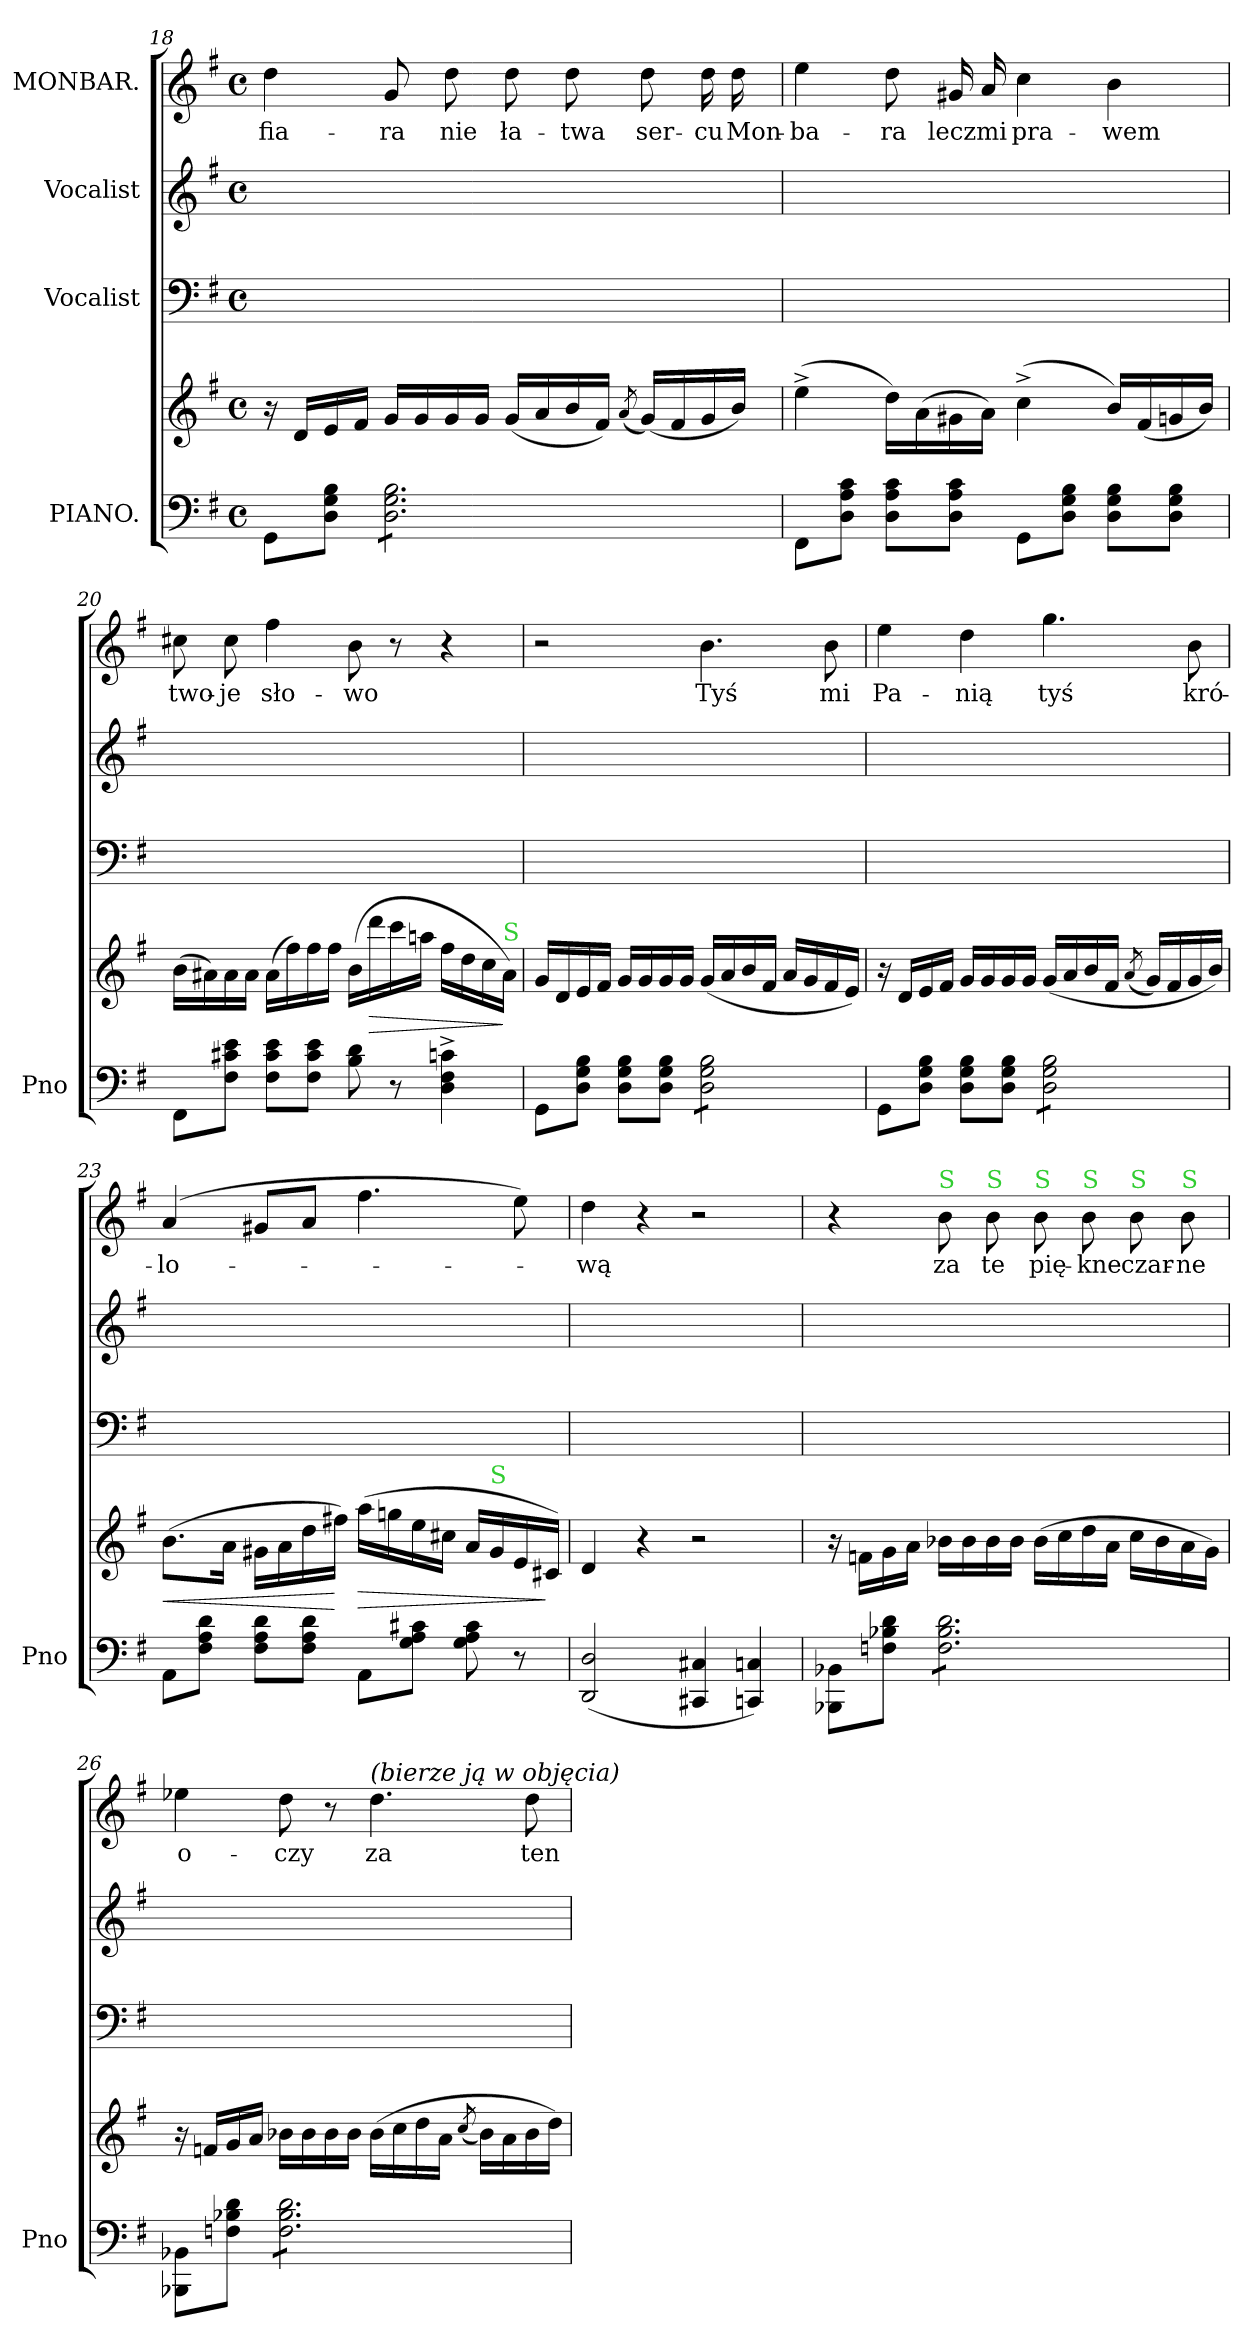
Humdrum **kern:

**kern	**kern	**dynam	**kern	**kern	**kern	**text
*part4	*part4	*part4	*part3	*part2	*part1	*part1
*staff5	*staff4	*staff4/5	*staff3	*staff2	*staff1	*staff1
*I"PIANO.	*	*	*I"Vocalist	*I"Vocalist	*I"MONBAR.	*
*I'Pno	*	*	*	*	*	*
*clefF4	*clefG2	*	*clefF4	*clefG2	*clefG2	*
*	*	*	*	*	*ITrd8c12	*
*k[f#]	*k[f#]	*	*k[f#]	*k[f#]	*k[f#]	*
*M4/4	*M4/4	*	*M4/4	*M4/4	*M4/4	*
*met(c)	*met(c)	*	*met(c)	*met(c)	*met(c)	*
=18	=18	=18	=18	=18	=18	=18
8GG\L	16r	.	1ryy	1ryy	4d\	-fia-
.	16d/LL	.	.	.	.	.
8D\ 8G\ 8B\J	16e/	.	.	.	.	.
.	16f#/JJ	.	.	.	.	.
*tremolo	*	*	*	*	*	*
8D\ 8G\ 8B\L	16g/LL	.	.	.	8G/	-ra
.	16g/	.	.	.	.	.
8D\ 8G\ 8B\	16g/	.	.	.	8d\	nie
.	16g/JJ	.	.	.	.	.
8D\ 8G\ 8B\	(16g/LL	.	.	.	8d\	ła-
.	16a/	.	.	.	.	.
8D\ 8G\ 8B\	16b/	.	.	.	8d\	-twa
.	16f#/JJ)	.	.	.	.	.
.	(8qa/	.	.	.	.	.
8D\ 8G\ 8B\	(16g/LL)	.	.	.	8d\	ser-
.	16f#/	.	.	.	.	.
8D\ 8G\ 8B\J	16g/	.	.	.	16d\	-cu
*Xtremolo	*	*	*	*	*	*
.	16b/JJ)	.	.	.	16d\	Mon-
=19	=19	=19	=19	=19	=19	=19
8FF#\L	(4ee^\	.	1ryy	1ryy	4e\	-ba-
8D\ 8A\ 8c\J	.	.	.	.	.	.
8D\ 8A\ 8c\L	16dd\LL)	.	.	.	8d\	-ra
.	(16a\	.	.	.	.	.
8D\ 8A\ 8c\J	16g#X\	.	.	.	16G#X/	lecz
.	16a\JJ)	.	.	.	16A/	mi
8GG\L	(4cc^\	.	.	.	4c\	pra-
8D\ 8G\ 8B\J	.	.	.	.	.	.
8D\ 8G\ 8B\L	16b/LL)	.	.	.	4B\	-wem
.	(16f#/	.	.	.	.	.
8D\ 8G\ 8B\J	16gn/	.	.	.	.	.
.	16b/JJ)	.	.	.	.	.
=20	=20	=20	=20	=20	=20	=20
8FF#\L	(16b\LL	.	1ryy	1ryy	8c#X\	two-
.	16a#X\)	.	.	.	.	.
8F#\ 8c#X\ 8e\J	16a#\	.	.	.	8c#\	-je
.	16a#\JJ	.	.	.	.	.
8F#\ 8c#\ 8e\L	(16a#\LL	.	.	.	4f#\	sło-
.	16ff#\)	.	.	.	.	.
8F#\ 8c#\ 8e\J	16ff#\	.	.	.	.	.
.	16ff#\JJ	.	.	.	.	.
8B\ 8d\	(16b\LL	.	.	.	8B\	-wo
.	16ddd\	>	.	.	.	.
8r	16ccc\	.	.	.	8r	.
.	16aan\JJ	.	.	.	.	.
4D^<\ 4F#^<\ 4cn^<\	16ff#\LL	.	.	.	4r	.
.	16dd\	.	.	.	.	.
.	16cc\	.	.	.	.	.
!	!LO:TX:a:color=limegreen:t=S	!	!	!	!	!
.	16a#\JJ)	]	.	.	.	.
=21	=21	=21	=21	=21	=21	=21
8GG\L	16g/LL	.	1ryy	1ryy	2r	.
.	16d/	.	.	.	.	.
8D\ 8G\ 8B\J	16e/	.	.	.	.	.
.	16f#/JJ	.	.	.	.	.
8D\ 8G\ 8B\L	16g/LL	.	.	.	.	.
.	16g/	.	.	.	.	.
8D\ 8G\ 8B\J	16g/	.	.	.	.	.
.	16g/JJ	.	.	.	.	.
*tremolo	*	*	*	*	*	*
8D\ 8G\ 8B\L	(16g/LL	.	.	.	4.B\	Tyś
.	16a/	.	.	.	.	.
8D\ 8G\ 8B\	16b/	.	.	.	.	.
.	16f#/JJ	.	.	.	.	.
8D\ 8G\ 8B\	16a/LL	.	.	.	.	.
.	16g/	.	.	.	.	.
8D\ 8G\ 8B\J	16f#/	.	.	.	8B\	mi
*Xtremolo	*	*	*	*	*	*
.	16e/JJ)	.	.	.	.	.
=22	=22	=22	=22	=22	=22	=22
8GG\L	16r	.	1ryy	1ryy	4e\	Pa-
.	16d/LL	.	.	.	.	.
8D\ 8G\ 8B\J	16e/	.	.	.	.	.
.	16f#/JJ	.	.	.	.	.
8D\ 8G\ 8B\L	16g/LL	.	.	.	4d\	-nią
.	16g/	.	.	.	.	.
8D\ 8G\ 8B\J	16g/	.	.	.	.	.
.	16g/JJ	.	.	.	.	.
*tremolo	*	*	*	*	*	*
8D\ 8G\ 8B\L	(16g/LL	.	.	.	4.g\	tyś
.	16a/	.	.	.	.	.
8D\ 8G\ 8B\	16b/	.	.	.	.	.
.	16f#/JJ	.	.	.	.	.
.	(8qa/	.	.	.	.	.
8D\ 8G\ 8B\	16g/LL)	.	.	.	.	.
.	16f#/	.	.	.	.	.
8D\ 8G\ 8B\J	16g/	.	.	.	8B\	kró-
*Xtremolo	*	*	*	*	*	*
.	16b/JJ)	.	.	.	.	.
=23	=23	=23	=23	=23	=23	=23
8AA\L	(8.b\L	<	1ryy	1ryy	(4A/	-lo-
8F#\ 8A\ 8d\J	.	.	.	.	.	.
.	16a\Jk	.	.	.	.	.
8F#\ 8A\ 8d\L	16g#X\LL	.	.	.	8G#X/L	.
.	16a\	.	.	.	.	.
8F#\ 8A\ 8d\J	16dd\	.	.	.	8A/J	.
.	16ff#X\JJ)	[	.	.	.	.
8AA\L	(16aa\LL	>	.	.	4.f#\	.
.	16ggn\	.	.	.	.	.
8G\ 8A\ 8c#X\J	16ee\	.	.	.	.	.
.	16cc#X\JJ	.	.	.	.	.
8G\ 8A\ 8c#\	16a/LL	.	.	.	.	.
!	!LO:TX:a:color=limegreen:t=S	!	!	!	!	!
.	16g#/	.	.	.	.	.
8r	16e/	.	.	.	8e\)	.
.	16c#X/JJ)	]	.	.	.	.
=24	=24	=24	=24	=24	=24	=24
(2DD/ 2D/	4d/	.	1ryy	1ryy	4d\	-wą
.	4r	.	.	.	4r	.
4CC#X/ 4C#X/	2r	.	.	.	2r	.
4CCn/ 4Cn/)	.	.	.	.	.	.
=25	=25	=25	=25	=25	=25	=25
8BBB-X\ 8BB-X\L	16r	.	1ryy	1ryy	4r	.
.	16fn\LL	.	.	.	.	.
8Fn\ 8B-X\ 8d\J	16g\	.	.	.	.	.
.	16a\JJ	.	.	.	.	.
!	!	!	!	!	!LO:TX:a:color=limegreen:t=S	!
*tremolo	*	*	*	*	*	*
8F\ 8B-\ 8d\L	16b-X\LL	.	.	.	8B\	za
.	16b-\	.	.	.	.	.
!	!	!	!	!	!LO:TX:a:color=limegreen:t=S	!
8F\ 8B-\ 8d\	16b-\	.	.	.	8B\	te
.	16b-\JJ	.	.	.	.	.
!	!	!	!	!	!LO:TX:a:color=limegreen:t=S	!
8F\ 8B-\ 8d\	(16b-\LL	.	.	.	8B\	pię-
.	16cc\	.	.	.	.	.
!	!	!	!	!	!LO:TX:a:color=limegreen:t=S	!
8F\ 8B-\ 8d\	16dd\	.	.	.	8B\	-kne
.	16a\JJ	.	.	.	.	.
!	!	!	!	!	!LO:TX:a:color=limegreen:t=S	!
8F\ 8B-\ 8d\	16cc\LL	.	.	.	8B\	czar-
.	16b-\	.	.	.	.	.
!	!	!	!	!	!LO:TX:a:color=limegreen:t=S	!
8F\ 8B-\ 8d\J	16a\	.	.	.	8B\	-ne
*Xtremolo	*	*	*	*	*	*
.	16g\JJ)	.	.	.	.	.
=26	=26	=26	=26	=26	=26	=26
8BBB-X\ 8BB-X\L	16r	.	1ryy	1ryy	4e-X\	o-
.	16fn/LL	.	.	.	.	.
8Fn\ 8B-X\ 8d\J	16g/	.	.	.	.	.
.	16a/JJ	.	.	.	.	.
*tremolo	*	*	*	*	*	*
8F\ 8B-\ 8d\L	16b-X\LL	.	.	.	8d\	-czy
.	16b-\	.	.	.	.	.
8F\ 8B-\ 8d\	16b-\	.	.	.	8r	.
.	16b-\JJ	.	.	.	.	.
!	!	!	!	!	!LO:TX:a:i:t=(bierze ją w objęcia)	!
8F\ 8B-\ 8d\	(16b-\LL	.	.	.	4.d\	za
.	16cc\	.	.	.	.	.
8F\ 8B-\ 8d\	16dd\	.	.	.	.	.
.	16a\JJ	.	.	.	.	.
.	(8qcc/	.	.	.	.	.
8F\ 8B-\ 8d\	16b-\LL)	.	.	.	.	.
.	16a\	.	.	.	.	.
8F\ 8B-\ 8d\J	16b-\	.	.	.	8d\	ten
*Xtremolo	*	*	*	*	*	*
.	16dd\JJ)	.	.	.	.	.
=	=	=	=	=	=	=
*-	*-	*-	*-	*-	*-	*-
